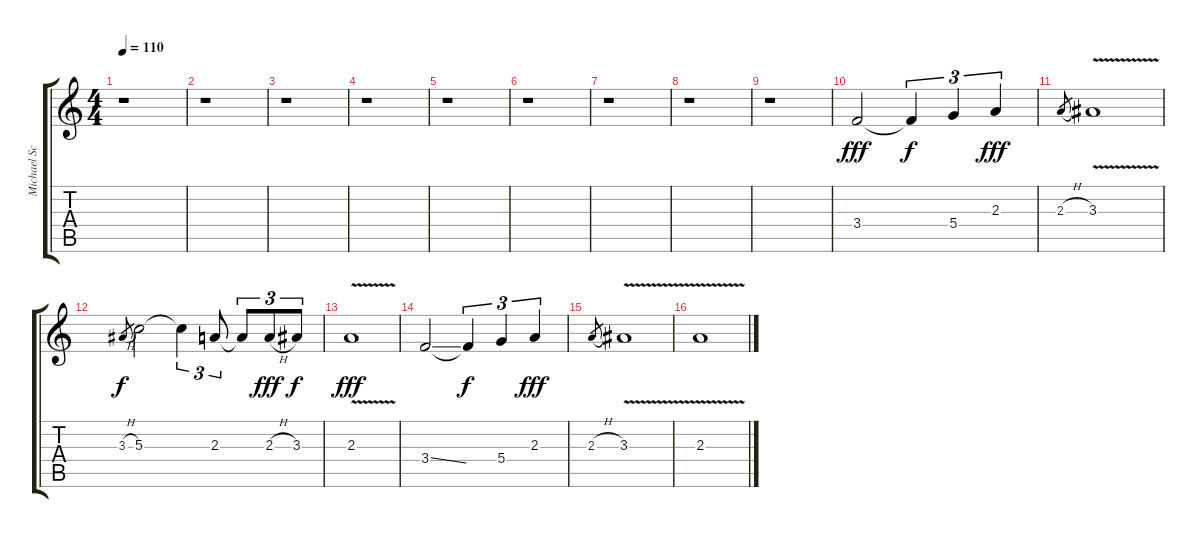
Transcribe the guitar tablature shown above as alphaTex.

\track ("Michael Schenker" "Michael Sc") {instrument distortionguitar}
\staff {score tabs}
\tuning (E4 B3 G3 D3 A2 E2) {hide}
\ts (4 4)
\tempo 110
\clef g2
\ks c
r.1{dy fff} |
r.1 |
r.1 |
r.1 |
r.1 |
r.1 |
r.1 |
r.1 |
r.1 |
3.4.2{balance 3} 3.4{t}.4{tu (3 2) dy f} 5.4.4{tu (3 2)} 2.3.4{tu (3 2) dy fff} |
2.3{h}.8{gr} 3.3{v}.1 |
3.3{h}.8{gr dy f} 5.3.2 5.3{t}.4{tu (3 2)} 2.3.8{tu (3 2)} 2.3{t}.8{tu (3 2)} 2.3{h}.8{tu (3 2) dy fff} 3.3.8{tu (3 2) dy f} |
2.3{v}.1{dy fff} |
3.4{ss}.2 3.4{t}.4{tu (3 2) dy f} 5.4.4{tu (3 2)} 2.3.4{tu (3 2) dy fff} |
2.3{h}.8{gr} 3.3{v}.1 |
2.3{v}.1
